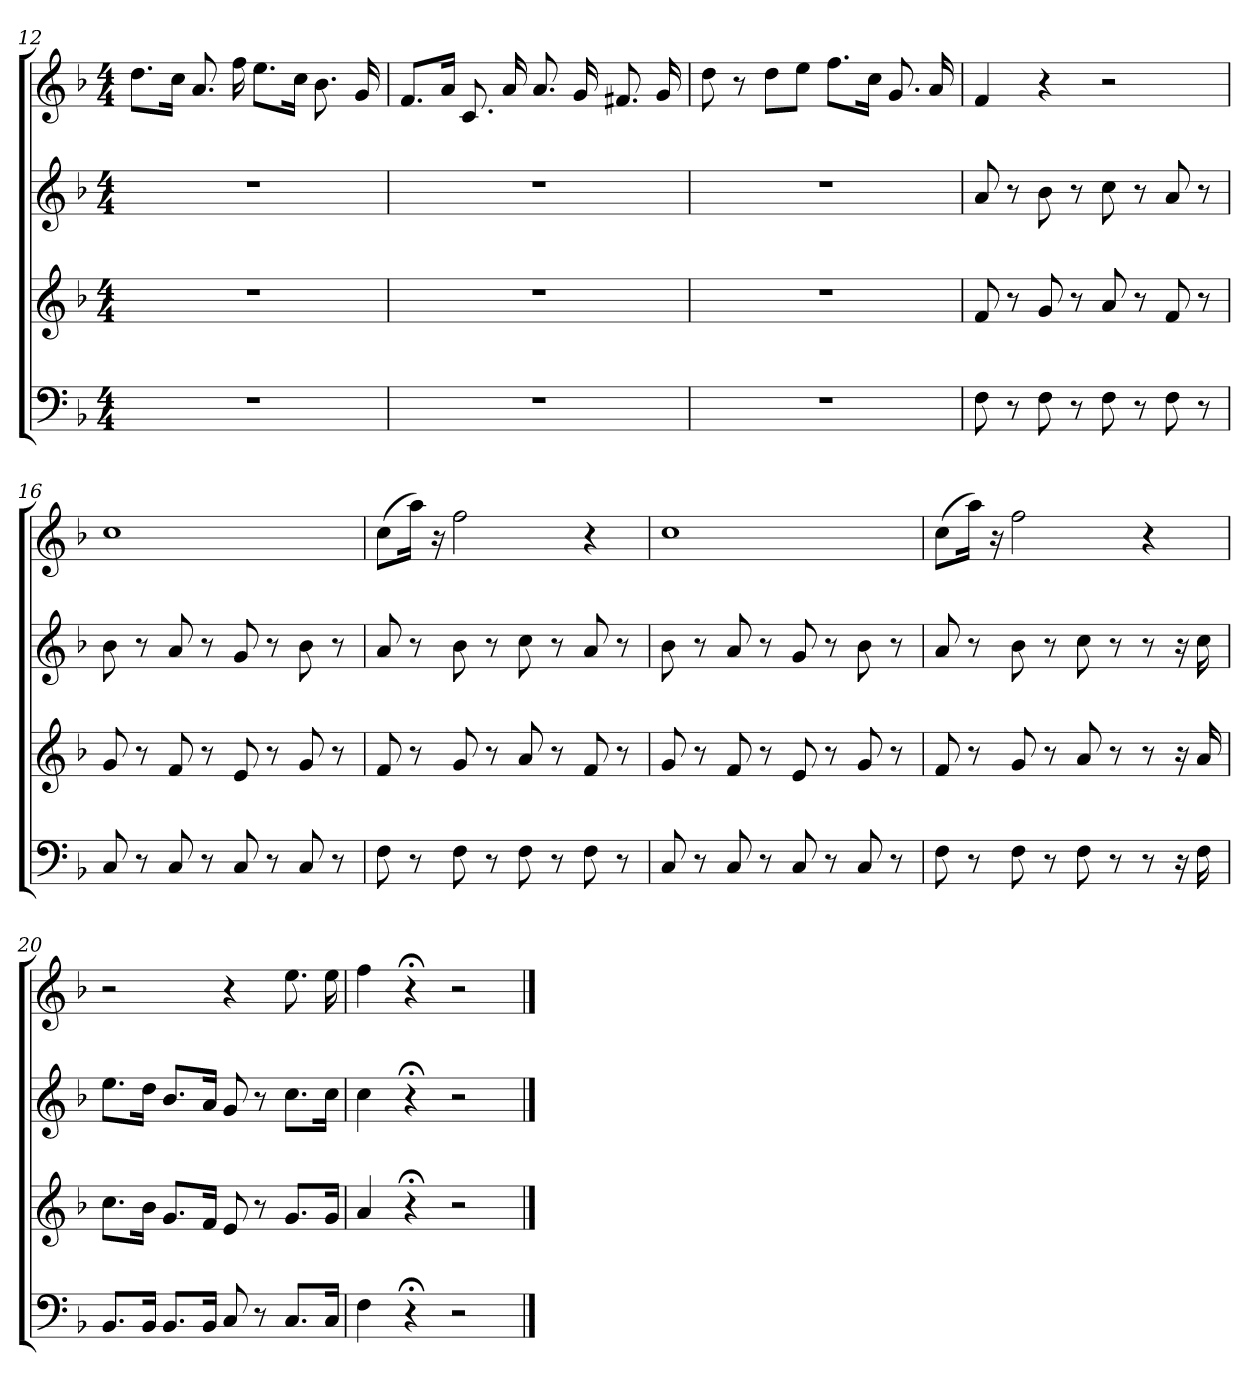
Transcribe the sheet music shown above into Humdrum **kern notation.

**kern	**kern	**kern	**kern
*part4	*part3	*part2	*part1
*staff4	*staff3	*staff2	*staff1
!!LO:LB:g=z
*clefF4	*clefG2	*clefG2	*clefG2
*k[b-]	*k[b-]	*k[b-]	*k[b-]
*F:	*F:	*F:	*F:
*M4/4	*M4/4	*M4/4	*M4/4
=12	=12	=12	=12
1r	1r	1r	8.dd\L
.	.	.	16cc\Jk
.	.	.	8.a/
.	.	.	16ff\
.	.	.	8.ee\L
.	.	.	16cc\Jk
.	.	.	8.b-\
.	.	.	16g/
=13	=13	=13	=13
1r	1r	1r	8.f/L
.	.	.	16a/Jk
.	.	.	8.c/
.	.	.	16a/
.	.	.	8.a/
.	.	.	16g/
.	.	.	8.f#X/
.	.	.	16g/
=14	=14	=14	=14
1r	1r	1r	8dd\
.	.	.	8r
.	.	.	8dd\L
.	.	.	8ee\J
.	.	.	8.ff\L
.	.	.	16cc\Jk
.	.	.	8.g/
.	.	.	16a/
=15	=15	=15	=15
8F\	8f/	8a/	4f/
8r	8r	8r	.
8F\	8g/	8b-\	4r
8r	8r	8r	.
8F\	8a/	8cc\	2r
8r	8r	8r	.
8F\	8f/	8a/	.
8r	8r	8r	.
!!LO:LB:g=z
=16	=16	=16	=16
8C/	8g/	8b-\	1cc
8r	8r	8r	.
8C/	8f/	8a/	.
8r	8r	8r	.
8C/	8e/	8g/	.
8r	8r	8r	.
8C/	8g/	8b-\	.
8r	8r	8r	.
=17	=17	=17	=17
8F\	8f/	8a/	(>8cc\L
8r	8r	8r	16aa\Jk)
.	.	.	16r
8F\	8g/	8b-\	2ff\
8r	8r	8r	.
8F\	8a/	8cc\	.
8r	8r	8r	.
8F\	8f/	8a/	4r
8r	8r	8r	.
=18	=18	=18	=18
8C/	8g/	8b-\	1cc
8r	8r	8r	.
8C/	8f/	8a/	.
8r	8r	8r	.
8C/	8e/	8g/	.
8r	8r	8r	.
8C/	8g/	8b-\	.
8r	8r	8r	.
=19	=19	=19	=19
8F\	8f/	8a/	(>8cc\L
8r	8r	8r	16aa\Jk)
.	.	.	16r
8F\	8g/	8b-\	2ff\
8r	8r	8r	.
8F\	8a/	8cc\	.
8r	8r	8r	.
8r	8r	8r	4r
16r	16r	16r	.
16F\	16a/	16cc\	.
!!LO:PB:g=z
=20	=20	=20	=20
8.BB-/L	8.cc\L	8.ee\L	2r
16BB-/Jk	16b-\Jk	16dd\Jk	.
8.BB-/L	8.g/L	8.b-/L	.
16BB-/Jk	16f/Jk	16a/Jk	.
8C/	8e/	8g/	4r
8r	8r	8r	.
8.C/L	8.g/L	8.cc\L	8.ee\
16C/Jk	16g/Jk	16cc\Jk	16ee\
=21	=21	=21	=21
4F\	4a/	4cc\	4ff\
4r;<	4r;<	4r;<	4r;<
2r	2r	2r	2r
==	==	==	==
*-	*-	*-	*-
